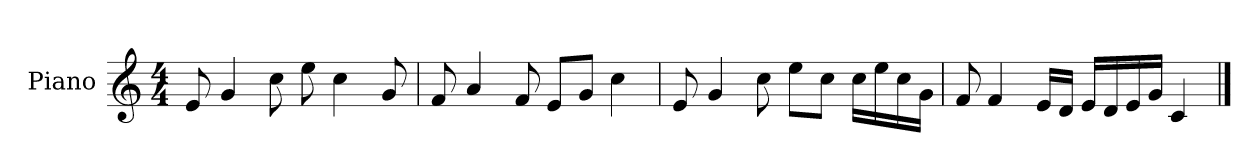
**kern
*part1
*staff1
*I"Piano
*I'P-no
*clefG2
*k[]
*M4/4
*MM90
=1
8e/
4g/
8cc\
8ee\
4cc\
8g/
=2
8f/
4a/
8f/
8e/L
8g/J
4cc\
=3
8e/
4g/
8cc\
8ee\L
8cc\J
16cc\LL
16ee\
16cc\
16g\JJ
=4
8f/
4f/
16e/LL
16d/JJ
16e/LL
16d/
16e/
16g/JJ
4c/
==
*-
